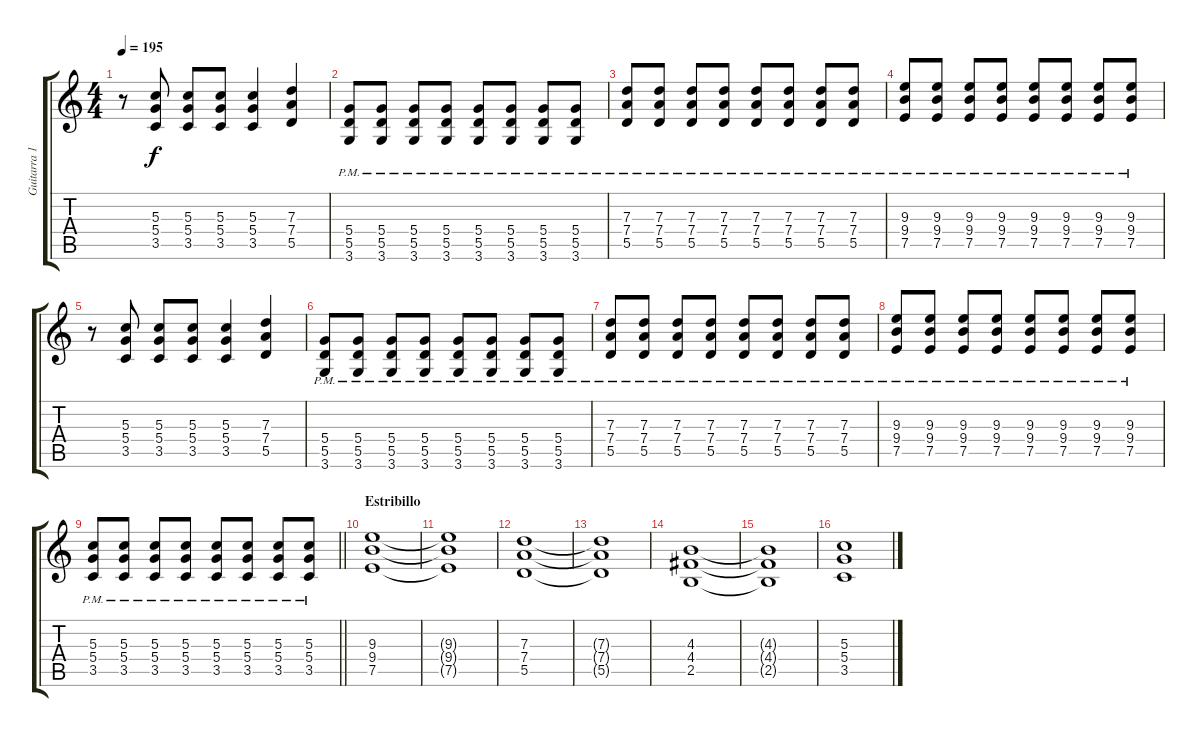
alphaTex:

\track ("Guitarra 1" "Guitarra 1") {instrument distortionguitar}
\staff {score tabs}
\tuning (E4 B3 G3 D3 A2 E2) {hide}
\ts (4 4)
\tempo 195
\clef g2
\ks c
r.8{dy f} (5.3 5.4 3.5).8 (5.3 5.4 3.5).8 (5.3 5.4 3.5).8 (5.3 5.4 3.5).4 (7.3 7.4 5.5).4 |
(5.4{pm} 5.5{pm} 3.6{pm}).8 (5.4{pm} 5.5{pm} 3.6{pm}).8 (5.4{pm} 5.5{pm} 3.6{pm}).8 (5.4{pm} 5.5{pm} 3.6{pm}).8 (5.4{pm} 5.5{pm} 3.6{pm}).8 (5.4{pm} 5.5{pm} 3.6{pm}).8 (5.4{pm} 5.5{pm} 3.6{pm}).8 (5.4{pm} 5.5{pm} 3.6{pm}).8 |
(7.3{pm} 7.4{pm} 5.5{pm}).8 (7.3{pm} 7.4{pm} 5.5{pm}).8 (7.3{pm} 7.4{pm} 5.5{pm}).8 (7.3{pm} 7.4{pm} 5.5{pm}).8 (7.3{pm} 7.4{pm} 5.5{pm}).8 (7.3{pm} 7.4{pm} 5.5{pm}).8 (7.3{pm} 7.4{pm} 5.5{pm}).8 (7.3{pm} 7.4{pm} 5.5{pm}).8 |
(9.3{pm} 9.4{pm} 7.5{pm}).8 (9.3{pm} 9.4{pm} 7.5{pm}).8 (9.3{pm} 9.4{pm} 7.5{pm}).8 (9.3{pm} 9.4{pm} 7.5{pm}).8 (9.3{pm} 9.4{pm} 7.5{pm}).8 (9.3{pm} 9.4{pm} 7.5{pm}).8 (9.3{pm} 9.4{pm} 7.5{pm}).8 (9.3{pm} 9.4{pm} 7.5{pm}).8 |
r.8 (5.3 5.4 3.5).8 (5.3 5.4 3.5).8 (5.3 5.4 3.5).8 (5.3 5.4 3.5).4 (7.3 7.4 5.5).4 |
(5.4{pm} 5.5{pm} 3.6{pm}).8 (5.4{pm} 5.5{pm} 3.6{pm}).8 (5.4{pm} 5.5{pm} 3.6{pm}).8 (5.4{pm} 5.5{pm} 3.6{pm}).8 (5.4{pm} 5.5{pm} 3.6{pm}).8 (5.4{pm} 5.5{pm} 3.6{pm}).8 (5.4{pm} 5.5{pm} 3.6{pm}).8 (5.4{pm} 5.5{pm} 3.6{pm}).8 |
(7.3{pm} 7.4{pm} 5.5{pm}).8 (7.3{pm} 7.4{pm} 5.5{pm}).8 (7.3{pm} 7.4{pm} 5.5{pm}).8 (7.3{pm} 7.4{pm} 5.5{pm}).8 (7.3{pm} 7.4{pm} 5.5{pm}).8 (7.3{pm} 7.4{pm} 5.5{pm}).8 (7.3{pm} 7.4{pm} 5.5{pm}).8 (7.3{pm} 7.4{pm} 5.5{pm}).8 |
(9.3{pm} 9.4{pm} 7.5{pm}).8 (9.3{pm} 9.4{pm} 7.5{pm}).8 (9.3{pm} 9.4{pm} 7.5{pm}).8 (9.3{pm} 9.4{pm} 7.5{pm}).8 (9.3{pm} 9.4{pm} 7.5{pm}).8 (9.3{pm} 9.4{pm} 7.5{pm}).8 (9.3{pm} 9.4{pm} 7.5{pm}).8 (9.3{pm} 9.4{pm} 7.5{pm}).8 |
\barLineRight lightlight
(5.3{pm} 5.4{pm} 3.5{pm}).8 (5.3{pm} 5.4{pm} 3.5{pm}).8 (5.3{pm} 5.4{pm} 3.5{pm}).8 (5.3{pm} 5.4{pm} 3.5{pm}).8 (5.3{pm} 5.4{pm} 3.5{pm}).8 (5.3{pm} 5.4{pm} 3.5{pm}).8 (5.3{pm} 5.4{pm} 3.5{pm}).8 (5.3{pm} 5.4{pm} 3.5{pm}).8 |
\section ("" "Estribillo")
(9.3 9.4 7.5).1 |
(9.3{t} 9.4{t} 7.5{t}).1 |
(7.3 7.4 5.5).1 |
(7.3{t} 7.4{t} 5.5{t}).1 |
(4.3 4.4 2.5).1 |
(4.3{t} 4.4{t} 2.5{t}).1 |
(5.3 5.4 3.5).1
